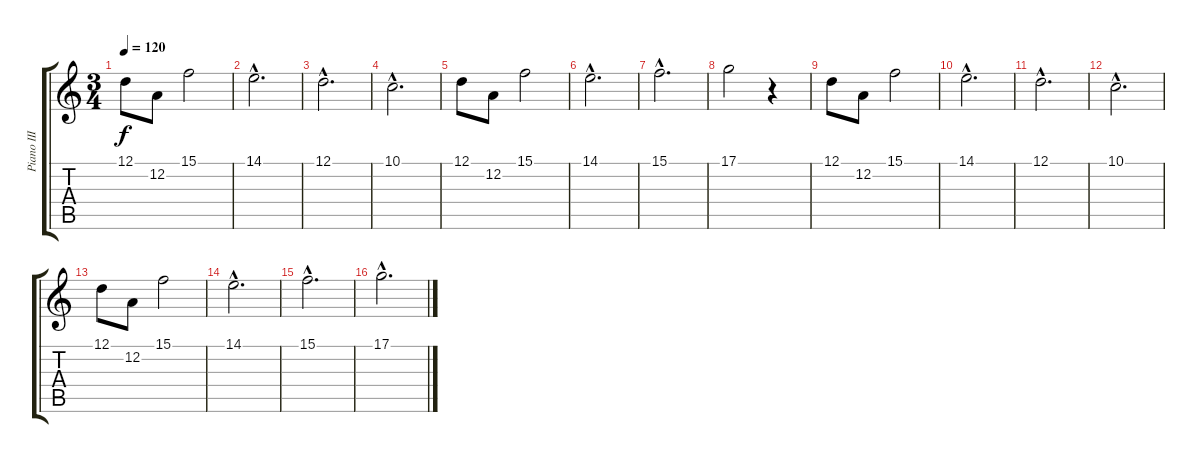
\track ("Piano III" "Piano III") {instrument acousticgrandpiano}
\staff {score tabs}
\tuning (D4 A3 F3 C3 G2 D2) {hide}
\ts (3 4)
\tempo 120
\clef g2
\ks c
12.1.8{dy f} 12.2.8 15.1.2 |
14.1{hac}.2{d} |
12.1{hac}.2{d} |
10.1{hac}.2{d} |
12.1.8 12.2.8 15.1.2 |
14.1{hac}.2{d} |
15.1{hac}.2{d} |
17.1.2 r.4 |
12.1.8 12.2.8 15.1.2 |
14.1{hac}.2{d} |
12.1{hac}.2{d} |
10.1{hac}.2{d} |
12.1.8 12.2.8 15.1.2 |
14.1{hac}.2{d} |
15.1{hac}.2{d} |
17.1{hac}.2{d}
